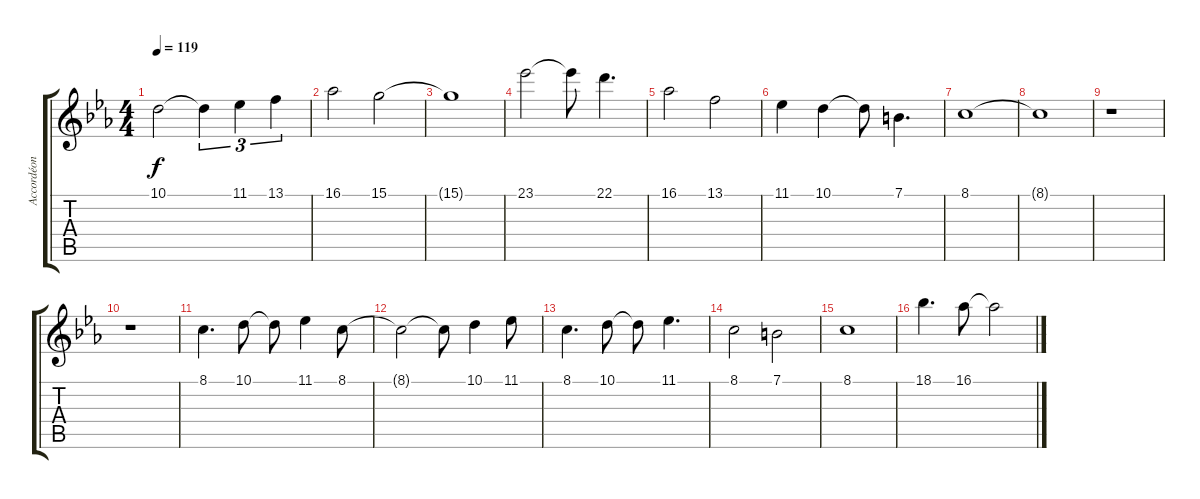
\track ("Accordéon" "Accordéon") {instrument accordion}
\staff {score tabs}
\tuning (E4 B3 G3 D3 A2 E2) {hide}
\ts (4 4)
\tempo 119
\clef g2
\ks eb
10.1.2{dy f} 10.1{t}.4{tu (3 2)} 11.1.4{tu (3 2)} 13.1.4{tu (3 2)} |
16.1.2 15.1.2 |
15.1{t}.1 |
23.1.2 23.1{t}.8 22.1.4{d} |
16.1.2 13.1.2 |
11.1.4 10.1.4 10.1{t}.8 7.1.4{d} |
8.1.1 |
8.1{t}.1 |
r.1 |
r.1 |
8.1.4{d} 10.1.8 10.1{t}.8 11.1.4 8.1.8 |
8.1{t}.2 8.1{t}.8 10.1.4 11.1.8 |
8.1.4{d} 10.1.8 10.1{t}.8 11.1.4{d} |
8.1.2 7.1.2 |
8.1.1 |
18.1.4{d} 16.1.8 16.1{t}.2
